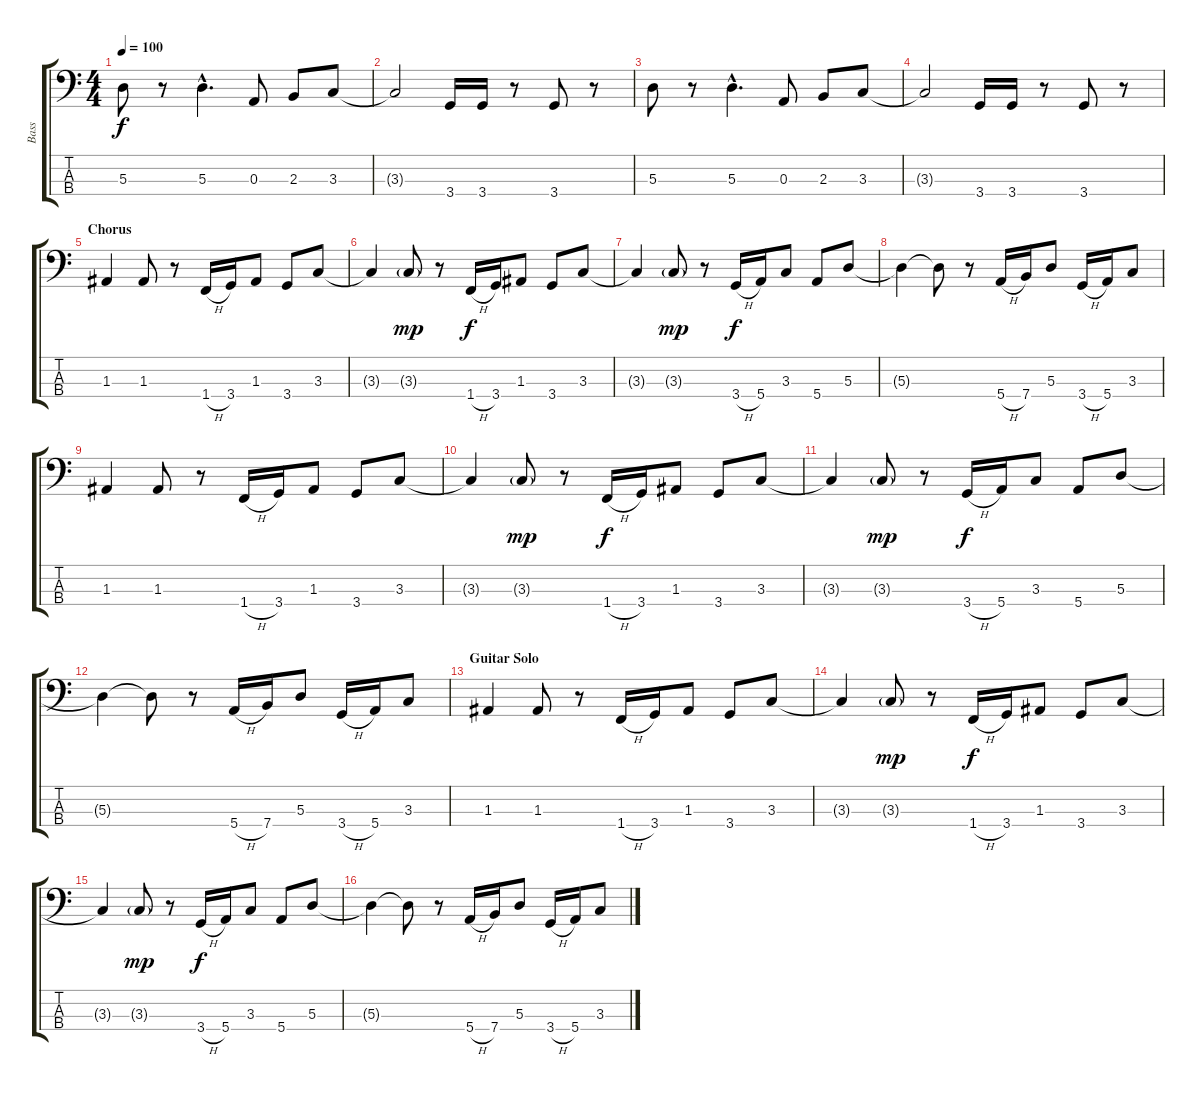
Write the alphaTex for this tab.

\track ("Bass" "Bass") {instrument electricbasspick}
\staff {score tabs}
\tuning (G2 D2 A1 E1) {hide}
\ts (4 4)
\tempo 100
\clef f4
\ks c
5.3.8{dy f} r.8 5.3{hac}.4{d} 0.3.8 2.3.8 3.3.8 |
3.3{t}.2 3.4.16 3.4.16 r.8 3.4.8 r.8 |
5.3.8 r.8 5.3{hac}.4{d} 0.3.8 2.3.8 3.3.8 |
3.3{t}.2 3.4.16 3.4.16 r.8 3.4.8 r.8 |
\section ("" "Chorus")
1.3.4 1.3.8 r.8 1.4{h}.16 3.4.16 1.3.8 3.4.8 3.3.8 |
3.3{t}.4 3.3{g}.8{dy mp} r.8 1.4{h}.16{dy f} 3.4.16 1.3.8 3.4.8 3.3.8 |
3.3{t}.4 3.3{g}.8{dy mp} r.8 3.4{h}.16{dy f} 5.4.16 3.3.8 5.4.8 5.3.8 |
5.3{t}.4 5.3{t}.8 r.8 5.4{h}.16 7.4.16 5.3.8 3.4{h}.16 5.4.16 3.3.8 |
1.3.4 1.3.8 r.8 1.4{h}.16 3.4.16 1.3.8 3.4.8 3.3.8 |
3.3{t}.4 3.3{g}.8{dy mp} r.8 1.4{h}.16{dy f} 3.4.16 1.3.8 3.4.8 3.3.8 |
3.3{t}.4 3.3{g}.8{dy mp} r.8 3.4{h}.16{dy f} 5.4.16 3.3.8 5.4.8 5.3.8 |
5.3{t}.4 5.3{t}.8 r.8 5.4{h}.16 7.4.16 5.3.8 3.4{h}.16 5.4.16 3.3.8 |
\section ("" "Guitar Solo")
1.3.4 1.3.8 r.8 1.4{h}.16 3.4.16 1.3.8 3.4.8 3.3.8 |
3.3{t}.4 3.3{g}.8{dy mp} r.8 1.4{h}.16{dy f} 3.4.16 1.3.8 3.4.8 3.3.8 |
3.3{t}.4 3.3{g}.8{dy mp} r.8 3.4{h}.16{dy f} 5.4.16 3.3.8 5.4.8 5.3.8 |
5.3{t}.4 5.3{t}.8 r.8 5.4{h}.16 7.4.16 5.3.8 3.4{h}.16 5.4.16 3.3.8
